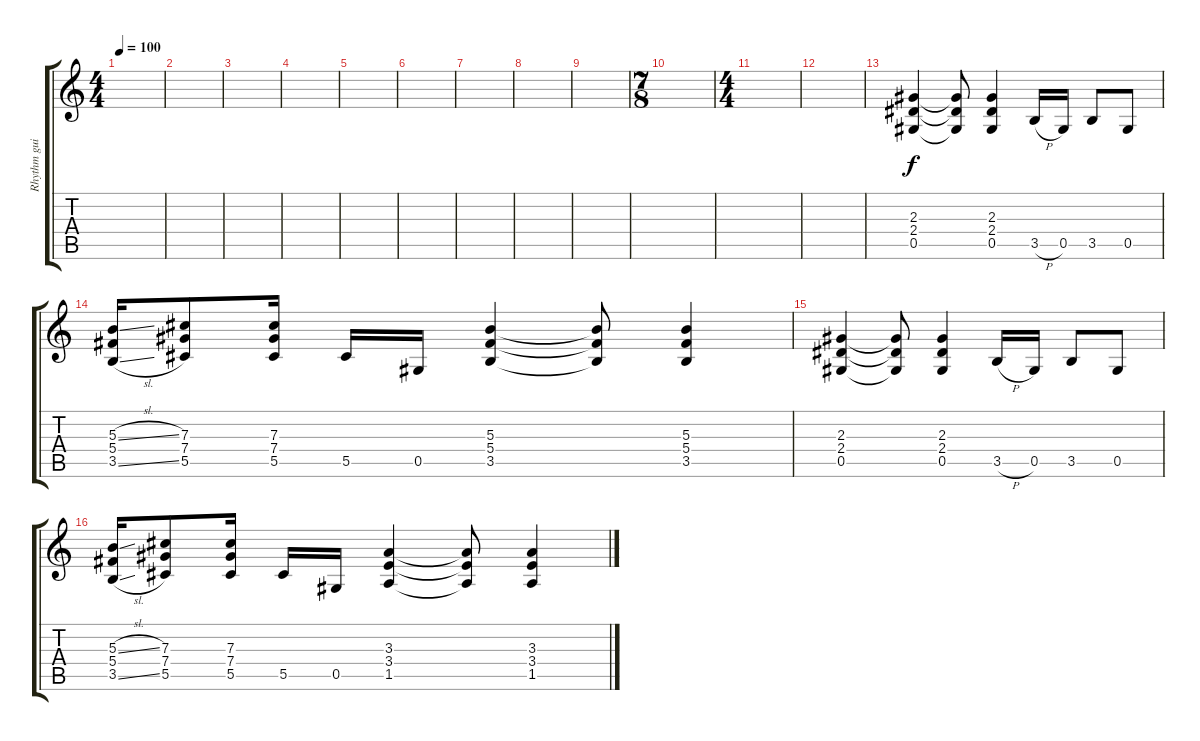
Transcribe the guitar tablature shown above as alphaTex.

\track ("Rhythm guitar" "Rhythm gui") {instrument overdrivenguitar}
\staff {score tabs}
\tuning (Eb4 Bb3 Gb3 Db3 Ab2 Eb2) {hide}
\ts (4 4)
\tempo 100
\clef g2
\ks c
|
|
|
|
|
|
|
|
|
\ts (7 8)
|
\ts (4 4)
|
|
(2.3 2.4 0.5).4 (2.3{t} 2.4{t} 0.5{t}).8 (2.3 2.4 0.5).4 3.5{h}.16 0.5.16 3.5.8 0.5.8 |
(5.3{sl} 5.4 3.5{sl}).16 (7.3 7.4 5.5).8 (7.3 7.4 5.5).16 5.5.16 0.5.16 (5.3 5.4 3.5).4 (5.3{t} 5.4{t} 3.5{t}).8 (5.3 5.4 3.5).4 |
(2.3 2.4 0.5).4 (2.3{t} 2.4{t} 0.5{t}).8 (2.3 2.4 0.5).4 3.5{h}.16 0.5.16 3.5.8 0.5.8 |
(5.3{sl} 5.4 3.5{sl}).16 (7.3 7.4 5.5).8 (7.3 7.4 5.5).16 5.5.16 0.5.16 (3.3 3.4 1.5).4 (3.3{t} 3.4{t} 1.5{t}).8 (3.3 3.4 1.5).4
